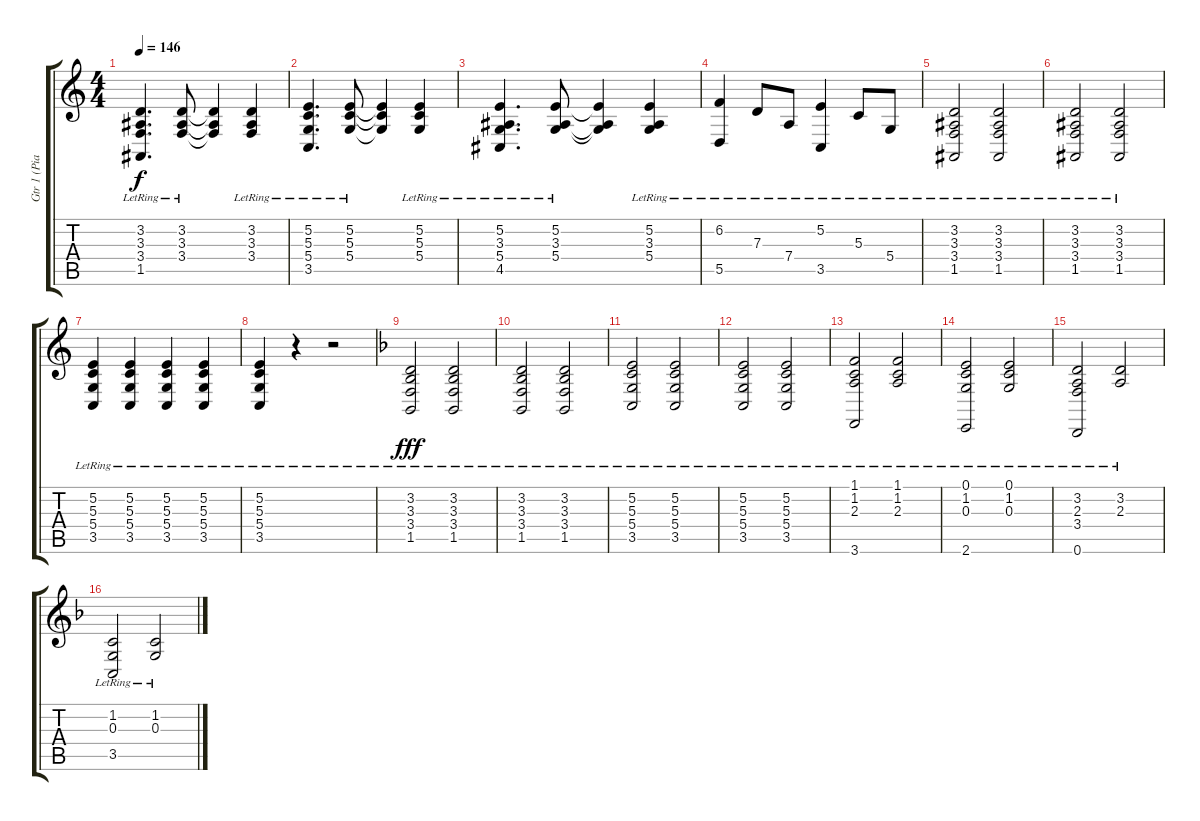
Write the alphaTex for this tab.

\track ("Gtr 1 (Piano)" "Gtr 1 (Pia") {instrument acousticgrandpiano}
\staff {score tabs}
\tuning (E4 B3 G3 D3 A2 D2) {hide}
\ts (4 4)
\tempo 146
\clef g2
\ks c
(3.2{lr} 3.3{lr} 3.4{lr} 1.5{lr}).4{d dy f} (3.2{lr} 3.3{lr} 3.4{lr}).8 (3.2{t} 3.3{t} 3.4{t}).4 (3.2{lr} 3.3{lr} 3.4{lr}).4 |
(5.2{lr} 5.3{lr} 5.4{lr} 3.5{lr}).4{d} (5.2{lr} 5.3{lr} 5.4{lr}).8 (5.2{t} 5.3{t} 5.4{t}).4 (5.2{lr} 5.3{lr} 5.4{lr}).4 |
(5.2{lr} 3.3{lr} 5.4{lr} 4.5{lr}).4{d} (5.2{lr} 3.3{lr} 5.4{lr}).8 (5.2{t} 3.3{t} 5.4{t}).4 (5.2{lr} 3.3{lr} 5.4{lr}).4 |
(6.2{lr} 5.5{lr}).4 7.3{lr}.8 7.4{lr}.8 (5.2{lr} 3.5{lr}).4 5.3{lr}.8 5.4{lr}.8 |
(3.2{lr} 3.3{lr} 3.4{lr} 1.5{lr}).2 (3.2{lr} 3.3{lr} 3.4{lr} 1.5{lr}).2 |
(3.2{lr} 3.3{lr} 3.4{lr} 1.5{lr}).2 (3.2{lr} 3.3{lr} 3.4{lr} 1.5{lr}).2 |
(5.2{lr} 5.3{lr} 5.4{lr} 3.5{lr}).4 (5.2{lr} 5.3{lr} 5.4{lr} 3.5{lr}).4 (5.2{lr} 5.3{lr} 5.4{lr} 3.5{lr}).4 (5.2{lr} 5.3{lr} 5.4{lr} 3.5{lr}).4 |
(5.2{lr} 5.3{lr} 5.4{lr} 3.5{lr}).4 r.4 r.2 |
\ks f
(3.2{lr} 3.3{lr} 3.4{lr} 1.5{lr}).2{dy fff} (3.2{lr} 3.3{lr} 3.4{lr} 1.5{lr}).2 |
(3.2{lr} 3.3{lr} 3.4{lr} 1.5{lr}).2 (3.2{lr} 3.3{lr} 3.4{lr} 1.5{lr}).2 |
(5.2{lr} 5.3{lr} 5.4{lr} 3.5{lr}).2 (5.2{lr} 5.3{lr} 5.4{lr} 3.5{lr}).2 |
(5.2{lr} 5.3{lr} 5.4{lr} 3.5{lr}).2 (5.2{lr} 5.3{lr} 5.4{lr} 3.5{lr}).2 |
(1.1{lr} 1.2{lr} 2.3{lr} 3.6{lr}).2 (1.1{lr} 1.2{lr} 2.3{lr}).2 |
(0.1{lr} 1.2{lr} 0.3{lr} 2.6{lr}).2 (0.1{lr} 1.2{lr} 0.3{lr}).2 |
(3.2{lr} 2.3{lr} 3.4{lr} 0.6{lr}).2 (3.2{lr} 2.3{lr}).2 |
(1.2{lr} 0.3{lr} 3.5{lr}).2 (1.2{lr} 0.3{lr}).2
